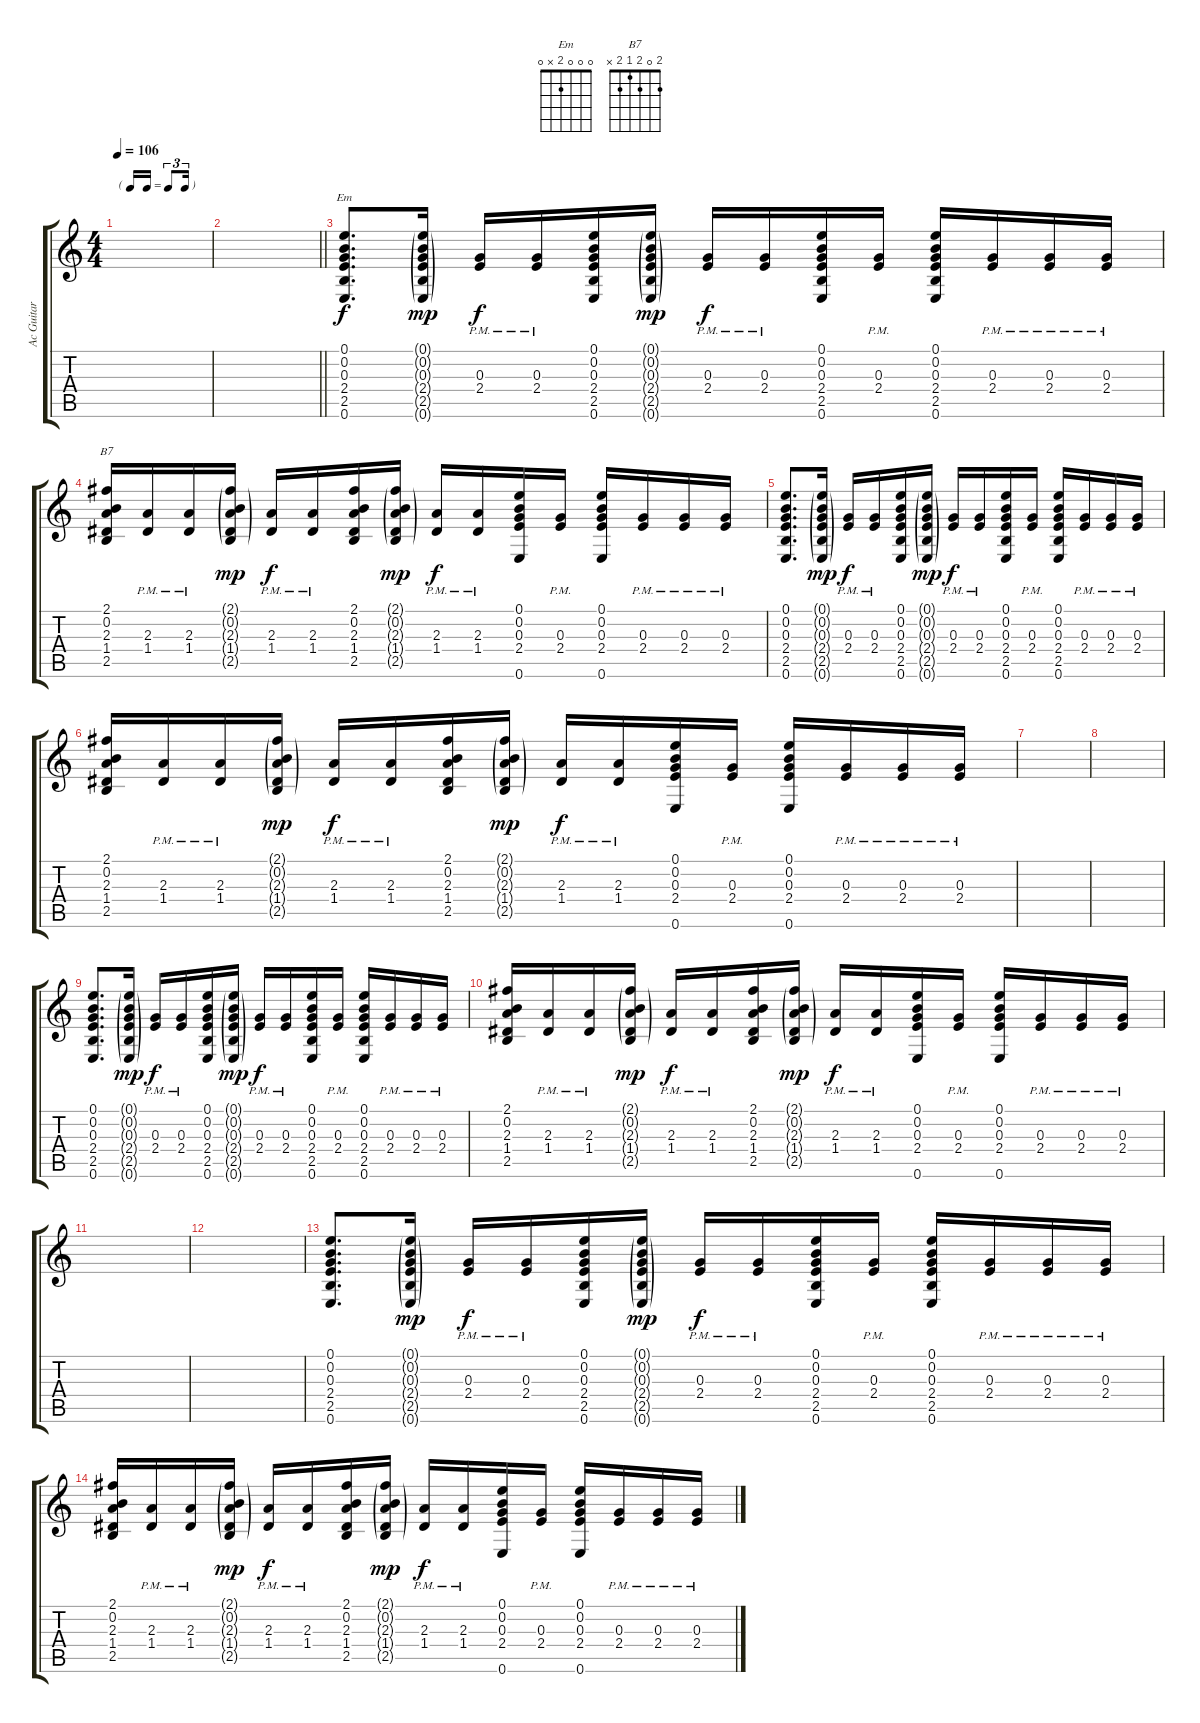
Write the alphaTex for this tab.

\track ("Ac Guitar (Plain)" "Ac Guitar ") {instrument acousticguitarsteel}
\staff {score tabs}
\tuning (E4 B3 G3 D3 A2 E2) {hide}
\chord ("Em" 0 0 0 2 x 0)
\chord ("B7" 2 0 2 1 2 x)
\ts (4 4)
\tf triplet16th
\tempo 106
\clef g2
\ks c
|
\barLineRight lightlight
|
(0.1 0.2 0.3 2.4 2.5 0.6).8{d ch "Em"} (0.1{g} 0.2{g} 0.3{g} 2.4{g} 2.5{g} 0.6{g}).16{dy mp} (0.3{pm} 2.4{pm}).16{dy f} (0.3{pm} 2.4{pm}).16 (0.1 0.2 0.3 2.4 2.5 0.6).16 (0.1{g} 0.2{g} 0.3{g} 2.4{g} 2.5{g} 0.6{g}).16{dy mp} (0.3{pm} 2.4{pm}).16{dy f} (0.3{pm} 2.4{pm}).16 (0.1 0.2 0.3 2.4 2.5 0.6).16 (0.3{pm} 2.4{pm}).16 (0.1 0.2 0.3 2.4 2.5 0.6).16 (0.3{pm} 2.4{pm}).16 (0.3{pm} 2.4{pm}).16 (0.3{pm} 2.4{pm}).16 |
(2.1 0.2 2.3 1.4 2.5).16{ch "B7"} (2.3{pm} 1.4{pm}).16 (2.3{pm} 1.4{pm}).16 (2.1{g} 0.2{g} 2.3{g} 1.4{g} 2.5{g}).16{dy mp} (2.3{pm} 1.4{pm}).16{dy f} (2.3{pm} 1.4{pm}).16 (2.1 0.2 2.3 1.4 2.5).16 (2.1{g} 0.2{g} 2.3{g} 1.4{g} 2.5{g}).16{dy mp} (2.3{pm} 1.4{pm}).16{dy f} (2.3{pm} 1.4{pm}).16 (0.1 0.2 0.3 2.4 0.6).16 (0.3{pm} 2.4{pm}).16 (0.1 0.2 0.3 2.4 0.6).16 (0.3{pm} 2.4{pm}).16 (0.3{pm} 2.4{pm}).16 (0.3{pm} 2.4{pm}).16 |
(0.1 0.2 0.3 2.4 2.5 0.6).8{d} (0.1{g} 0.2{g} 0.3{g} 2.4{g} 2.5{g} 0.6{g}).16{dy mp} (0.3{pm} 2.4{pm}).16{dy f} (0.3{pm} 2.4{pm}).16 (0.1 0.2 0.3 2.4 2.5 0.6).16 (0.1{g} 0.2{g} 0.3{g} 2.4{g} 2.5{g} 0.6{g}).16{dy mp} (0.3{pm} 2.4{pm}).16{dy f} (0.3{pm} 2.4{pm}).16 (0.1 0.2 0.3 2.4 2.5 0.6).16 (0.3{pm} 2.4{pm}).16 (0.1 0.2 0.3 2.4 2.5 0.6).16 (0.3{pm} 2.4{pm}).16 (0.3{pm} 2.4{pm}).16 (0.3{pm} 2.4{pm}).16 |
(2.1 0.2 2.3 1.4 2.5).16 (2.3{pm} 1.4{pm}).16 (2.3{pm} 1.4{pm}).16 (2.1{g} 0.2{g} 2.3{g} 1.4{g} 2.5{g}).16{dy mp} (2.3{pm} 1.4{pm}).16{dy f} (2.3{pm} 1.4{pm}).16 (2.1 0.2 2.3 1.4 2.5).16 (2.1{g} 0.2{g} 2.3{g} 1.4{g} 2.5{g}).16{dy mp} (2.3{pm} 1.4{pm}).16{dy f} (2.3{pm} 1.4{pm}).16 (0.1 0.2 0.3 2.4 0.6).16 (0.3{pm} 2.4{pm}).16 (0.1 0.2 0.3 2.4 0.6).16 (0.3{pm} 2.4{pm}).16 (0.3{pm} 2.4{pm}).16 (0.3{pm} 2.4{pm}).16 |
|
|
(0.1 0.2 0.3 2.4 2.5 0.6).8{d} (0.1{g} 0.2{g} 0.3{g} 2.4{g} 2.5{g} 0.6{g}).16{dy mp} (0.3{pm} 2.4{pm}).16{dy f} (0.3{pm} 2.4{pm}).16 (0.1 0.2 0.3 2.4 2.5 0.6).16 (0.1{g} 0.2{g} 0.3{g} 2.4{g} 2.5{g} 0.6{g}).16{dy mp} (0.3{pm} 2.4{pm}).16{dy f} (0.3{pm} 2.4{pm}).16 (0.1 0.2 0.3 2.4 2.5 0.6).16 (0.3{pm} 2.4{pm}).16 (0.1 0.2 0.3 2.4 2.5 0.6).16 (0.3{pm} 2.4{pm}).16 (0.3{pm} 2.4{pm}).16 (0.3{pm} 2.4{pm}).16 |
(2.1 0.2 2.3 1.4 2.5).16 (2.3{pm} 1.4{pm}).16 (2.3{pm} 1.4{pm}).16 (2.1{g} 0.2{g} 2.3{g} 1.4{g} 2.5{g}).16{dy mp} (2.3{pm} 1.4{pm}).16{dy f} (2.3{pm} 1.4{pm}).16 (2.1 0.2 2.3 1.4 2.5).16 (2.1{g} 0.2{g} 2.3{g} 1.4{g} 2.5{g}).16{dy mp} (2.3{pm} 1.4{pm}).16{dy f} (2.3{pm} 1.4{pm}).16 (0.1 0.2 0.3 2.4 0.6).16 (0.3{pm} 2.4{pm}).16 (0.1 0.2 0.3 2.4 0.6).16 (0.3{pm} 2.4{pm}).16 (0.3{pm} 2.4{pm}).16 (0.3{pm} 2.4{pm}).16 |
|
|
(0.1 0.2 0.3 2.4 2.5 0.6).8{d} (0.1{g} 0.2{g} 0.3{g} 2.4{g} 2.5{g} 0.6{g}).16{dy mp} (0.3{pm} 2.4{pm}).16{dy f} (0.3{pm} 2.4{pm}).16 (0.1 0.2 0.3 2.4 2.5 0.6).16 (0.1{g} 0.2{g} 0.3{g} 2.4{g} 2.5{g} 0.6{g}).16{dy mp} (0.3{pm} 2.4{pm}).16{dy f} (0.3{pm} 2.4{pm}).16 (0.1 0.2 0.3 2.4 2.5 0.6).16 (0.3{pm} 2.4{pm}).16 (0.1 0.2 0.3 2.4 2.5 0.6).16 (0.3{pm} 2.4{pm}).16 (0.3{pm} 2.4{pm}).16 (0.3{pm} 2.4{pm}).16 |
(2.1 0.2 2.3 1.4 2.5).16 (2.3{pm} 1.4{pm}).16 (2.3{pm} 1.4{pm}).16 (2.1{g} 0.2{g} 2.3{g} 1.4{g} 2.5{g}).16{dy mp} (2.3{pm} 1.4{pm}).16{dy f} (2.3{pm} 1.4{pm}).16 (2.1 0.2 2.3 1.4 2.5).16 (2.1{g} 0.2{g} 2.3{g} 1.4{g} 2.5{g}).16{dy mp} (2.3{pm} 1.4{pm}).16{dy f} (2.3{pm} 1.4{pm}).16 (0.1 0.2 0.3 2.4 0.6).16 (0.3{pm} 2.4{pm}).16 (0.1 0.2 0.3 2.4 0.6).16 (0.3{pm} 2.4{pm}).16 (0.3{pm} 2.4{pm}).16 (0.3{pm} 2.4{pm}).16
